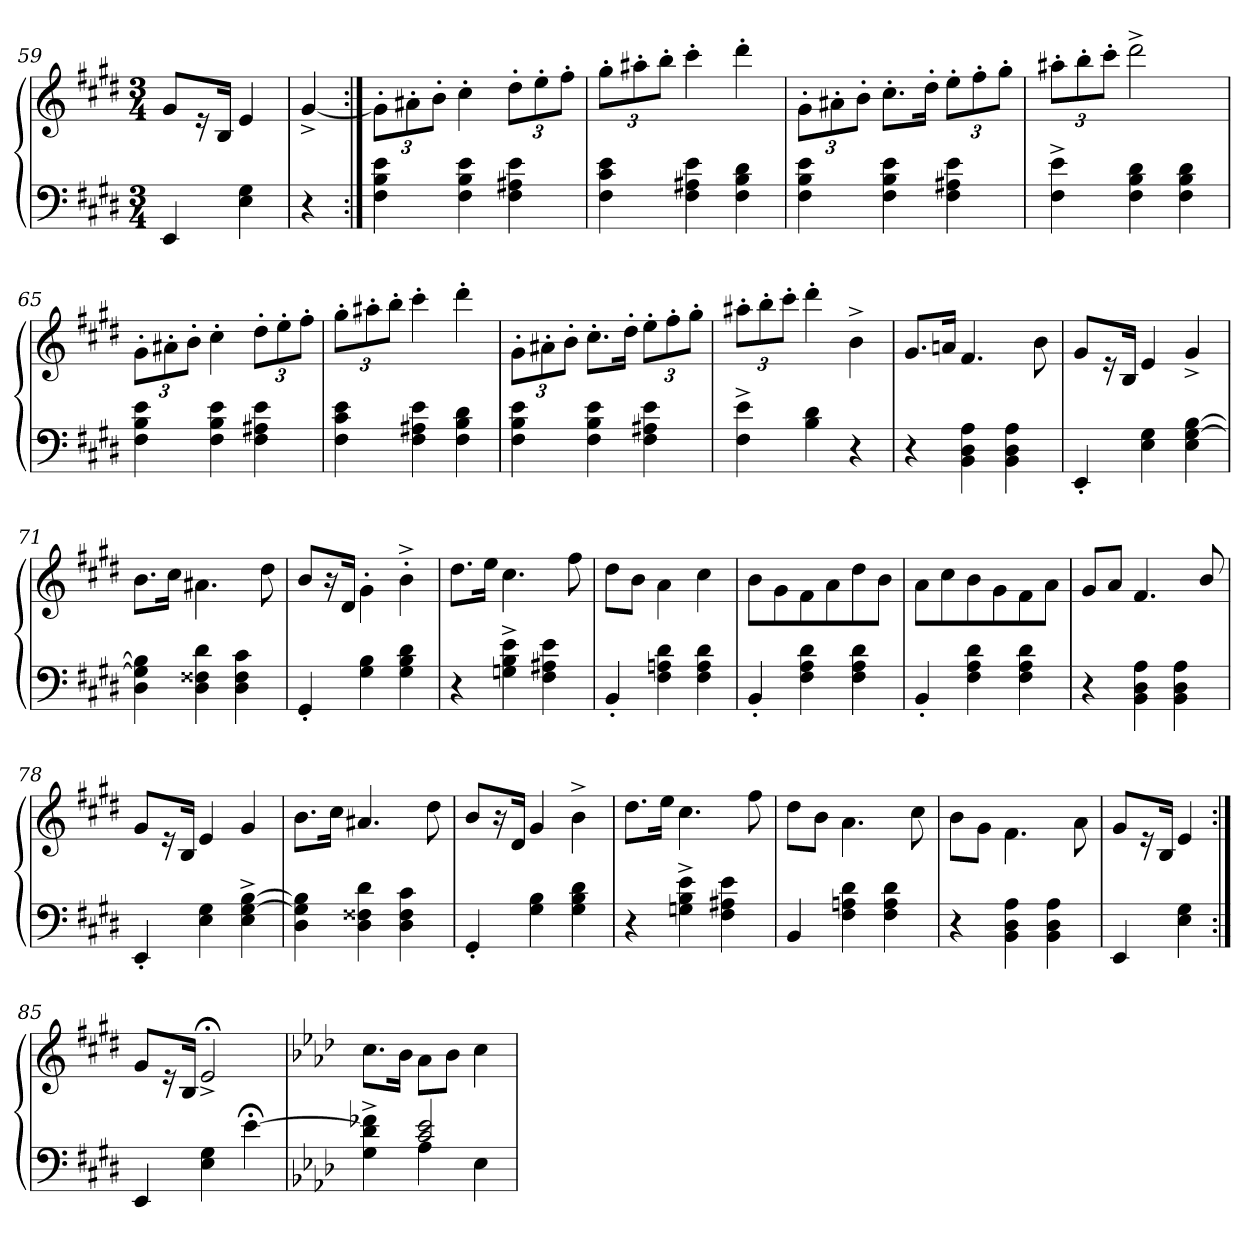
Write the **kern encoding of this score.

**kern	**kern
*part2	*part1
*staff2	*staff1
*clefF4	*clefG2
*k[f#c#g#d#]	*k[f#c#g#d#]
*M3/4	*M3/4
=59	=59
4EE	8g#L
.	16r
.	16BJk
4G# 4E	4e
=60	=60
4r	[4g#^>
=61:|!	=61:|!
4e 4B 4F#	12g#'>\L]
.	12a#X'>
.	12b'>J
4e 4B 4F#	4cc#'>
4e 4A#X 4F#	12dd#'>L
.	12ee'>
.	12ff#'>J
=62	=62
4e 4c# 4F#	12gg#'>L
.	12aa#X'>
.	12bb'>J
4e 4A#X 4F#	4ccc#'>
4d# 4B 4F#	4ddd#'>
=63	=63
4e 4B 4F#	12g#'>\L
.	12a#X'>
.	12b'>J
4e 4B 4F#	8.cc#'>L
.	16dd#'>Jk
4e 4A#X 4F#	12ee'>L
.	12ff#'>
.	12gg#'>J
=64	=64
4e^> 4F#^>	12aa#X'>L
.	12bb'>
.	12ccc#'>J
4d# 4B 4F#	2ddd#^>
4d# 4B 4F#	.
=65	=65
4e 4B 4F#	12g#'>\L
.	12a#X'>
.	12b'>J
4e 4B 4F#	4cc#'>
4e 4A#X 4F#	12dd#'>L
.	12ee'>
.	12ff#'>J
=66	=66
4e 4c# 4F#	12gg#'>L
.	12aa#X'>
.	12bb'>J
4e 4A#X 4F#	4ccc#'>
4d# 4B 4F#	4ddd#'>
=67	=67
4e 4B 4F#	12g#'>\L
.	12a#X'>
.	12b'>J
4e 4B 4F#	8.cc#'>L
.	16dd#'>Jk
4e 4A#X 4F#	12ee'>L
.	12ff#'>
.	12gg#'>J
=68	=68
4e^> 4F#^>	12aa#X'>L
.	12bb'>
.	12ccc#'>J
4d# 4B	4ddd#'>
4r	4b^>
=69	=69
4r	8.g#L
.	16anJk
4A 4D# 4BB	4.f#
4A 4D# 4BB	.
.	8b
=70	=70
4EE'>	8g#L
.	16r
.	16BJk
4G# 4E	4e
[4B [4G# 4E	4g#^>
=71	=71
4B] 4G#] 4D#	8.bL
.	16cc#Jk
4d# 4F##X 4D#	4.a#X\
4c# 4F## 4D#	.
.	8dd#
=72	=72
4GG#'>	8bL
.	16r
.	16d#Jk
4B 4G#	4g#'>\
4d# 4B 4G#	4b'>^>
=73	=73
4r	8.dd#L
.	16eeJk
4e^> 4B^> 4Gn^>	4.cc#
4e 4A#X 4F#	.
.	8ff#
=74	=74
4BB'>	8dd#L
.	8bJ
4d# 4An 4F#	4a\
4d# 4A 4F#	4cc#
=75	=75
4BB'>	8b\L
.	8g#
4d# 4A 4F#	8f#
.	8a
4d# 4A 4F#	8dd#
.	8bJ
=76	=76
4BB'>	8a\L
.	8cc#
4d# 4A 4F#	8b
.	8g#
4d# 4A 4F#	8f#
.	8aJ
=77	=77
4r	8g#L
.	8aJ
4A 4D# 4BB	4.f#
4A 4D# 4BB	.
.	8b/
=78	=78
4EE'>	8g#L
.	16r
.	16BJk
4G# 4E	4e
[4B^> [4G#^> 4E^>	4g#
=79	=79
4B] 4G#] 4D#	8.bL
.	16cc#Jk
4d# 4F##X 4D#	4.a#X
4c# 4F## 4D#	.
.	8dd#
=80	=80
4GG#'>	8bL
.	16r
.	16d#Jk
4B 4G#	4g#
4d# 4B 4G#	4b^>
=81	=81
4r	8.dd#L
.	16eeJk
4e^> 4B^> 4Gn^>	4.cc#
4e 4A#X 4F#	.
.	8ff#
=82	=82
4BB	8dd#L
.	8bJ
4d# 4An 4F#	4.a\
4d# 4A 4F#	.
.	8cc#
=83	=83
4r	8b\L
.	8g#J
4A 4D# 4BB	4.f#\
4A 4D# 4BB	.
.	8a\
=84	=84
4EE	8g#L
.	16r
.	16BJk
4G# 4E	4e
=85:|!	=85:|!
4EE	8g#L
.	16r
.	16BJk
4G# 4E	2e;<^>
[4e;<	.
=86	=86
*k[b-e-a-d-]	*k[b-e-a-d-]
*^	*
4ryy	4f-X]^> 4d-^> 4G^>	8.ccL
.	.	16b-Jk
2e- 2c	4A-	8a-\L
.	.	8b-J
.	4E-	4cc
*v	*v	*
=	=
*-	*-
